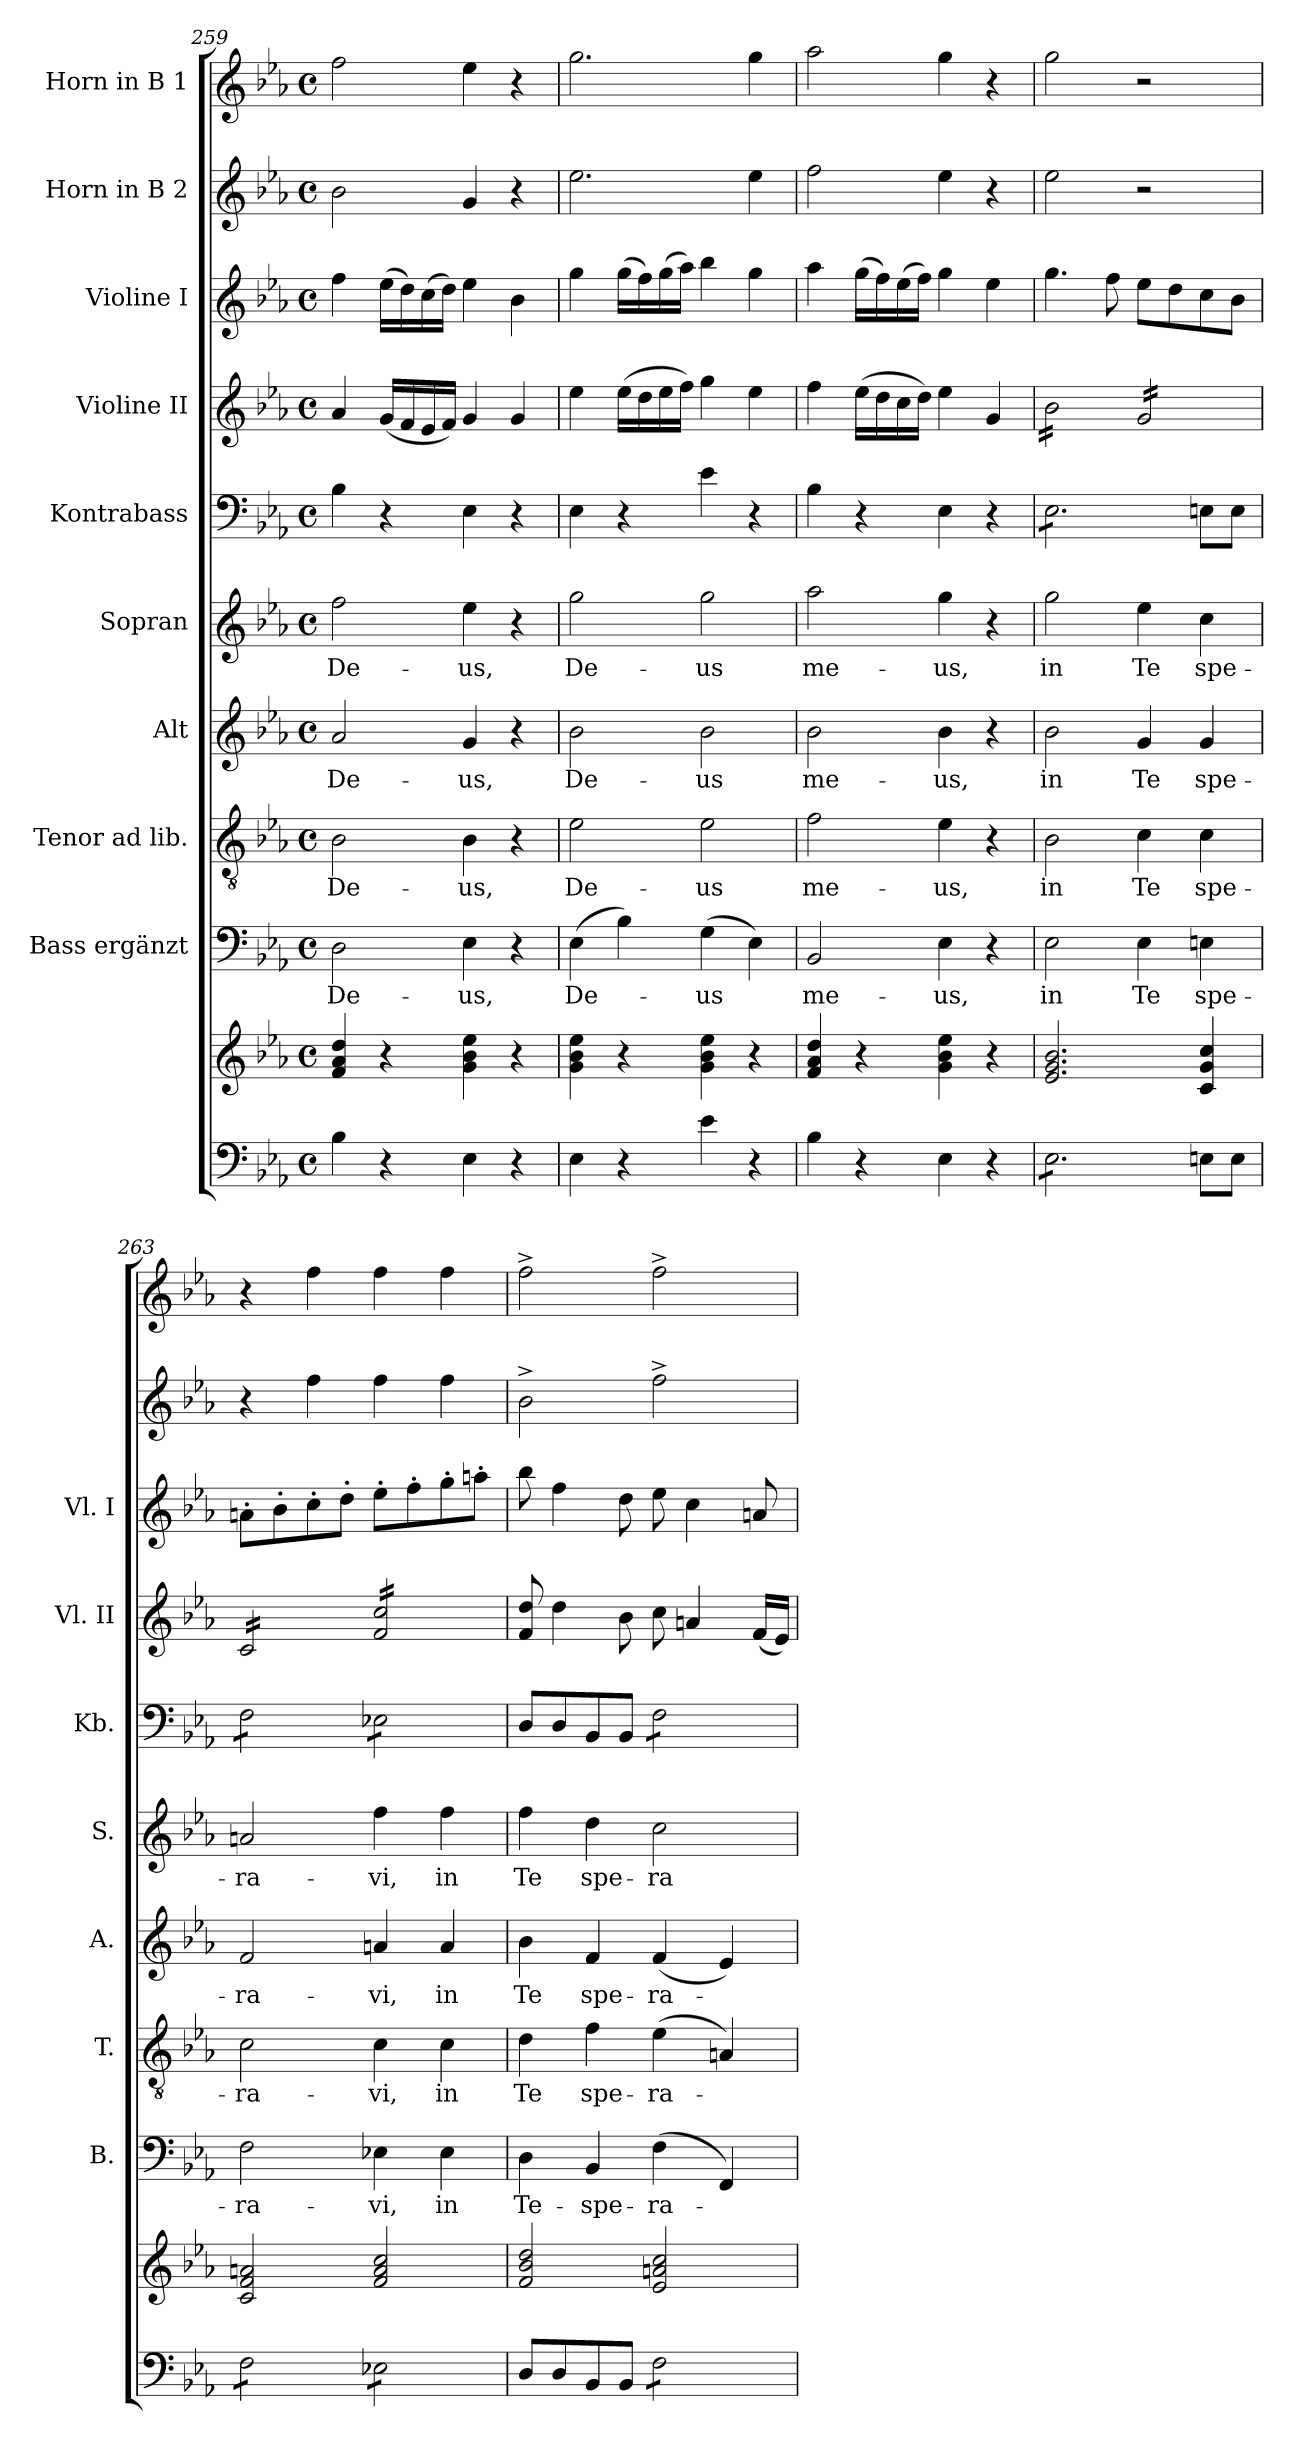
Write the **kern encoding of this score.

**kern	**kern	**kern	**text	**kern	**text	**kern	**text	**kern	**text	**kern	**kern	**kern	**kern	**kern
*part10	*part10	*part9	*part9	*part8	*part8	*part7	*part7	*part6	*part6	*part5	*part4	*part3	*part2	*part1
*staff11	*staff10	*staff9	*staff9	*staff8	*staff8	*staff7	*staff7	*staff6	*staff6	*staff5	*staff4	*staff3	*staff2	*staff1
*	*	*I"Bass ergänzt	*	*I"Tenor ad lib.	*	*I"Alt	*	*I"Sopran	*	*I"Kontrabass	*I"Violine II	*I"Violine I	*I"Horn in B 2	*I"Horn in B 1
*	*	*I'B.	*	*I'T.	*	*I'A.	*	*I'S.	*	*I'Kb.	*I'Vl. II	*I'Vl. I	*	*
*clefF4	*clefG2	*clefF4	*	*clefGv2	*	*clefG2	*	*clefG2	*	*clefF4	*clefG2	*clefG2	*clefG2	*clefG2
*	*	*	*	*	*	*	*	*	*	*ITrd7c12	*	*	*ITrd8c14	*ITrd8c14
*k[b-e-a-]	*k[b-e-a-]	*k[b-e-a-]	*	*k[b-e-a-]	*	*k[b-e-a-]	*	*k[b-e-a-]	*	*k[b-e-a-]	*k[b-e-a-]	*k[b-e-a-]	*k[b-e-a-]	*k[b-e-a-]
*E-:	*E-:	*E-:	*	*E-:	*	*E-:	*	*E-:	*	*E-:	*E-:	*E-:	*E-:	*E-:
*M4/4	*M4/4	*M4/4	*	*M4/4	*	*M4/4	*	*M4/4	*	*M4/4	*M4/4	*M4/4	*M4/4	*M4/4
*met(c)	*met(c)	*met(c)	*	*met(c)	*	*met(c)	*	*met(c)	*	*met(c)	*met(c)	*met(c)	*met(c)	*met(c)
=259	=259	=259	=259	=259	=259	=259	=259	=259	=259	=259	=259	=259	=259	=259
!	!	!	!LO:LY:b	!	!LO:LY:b	!	!LO:LY:b	!	!LO:LY:b	!	!	!	!	!
4B-\	4f/ 4a-/ 4dd/	2D\	De-	2B-\	De-	2a-/	De-	2ff\	De-	4BB-\	4a-/	4ff\	2B-\	2f\
4r	4r	.	.	.	.	.	.	.	.	4r	(<16g/LL	(>16ee-\LL	.	.
.	.	.	.	.	.	.	.	.	.	.	16f/	16dd\)	.	.
.	.	.	.	.	.	.	.	.	.	.	16e-/	(>16cc\	.	.
.	.	.	.	.	.	.	.	.	.	.	16f/JJ)	16dd\JJ)	.	.
!	!	!	!LO:LY:b	!	!LO:LY:b	!	!LO:LY:b	!	!LO:LY:b	!	!	!	!	!
4E-\	4g\ 4b-\ 4ee-\	4E-\	-us,	4B-\	-us,	4g/	-us,	4ee-\	-us,	4EE-\	4g/	4ee-\	4G/	4e-\
4r	4r	4r	.	4r	.	4r	.	4r	.	4r	4g/	4b-\	4r	4r
=260	=260	=260	=260	=260	=260	=260	=260	=260	=260	=260	=260	=260	=260	=260
!	!	!	!LO:LY:b	!	!LO:LY:b	!	!LO:LY:b	!	!LO:LY:b	!	!	!	!	!
4E-\	4g\ 4b-\ 4ee-\	(>4E-\	De-	2e-\	De-	2b-\	De-	2gg\	De-	4EE-\	4ee-\	4gg\	2.e-\	2.g\
4r	4r	4B-\)	.	.	.	.	.	.	.	4r	(>16ee-\LL	(>16gg\LL	.	.
.	.	.	.	.	.	.	.	.	.	.	16dd\	16ff\)	.	.
.	.	.	.	.	.	.	.	.	.	.	16ee-\	(>16gg\	.	.
.	.	.	.	.	.	.	.	.	.	.	16ff\JJ)	16aa-\JJ)	.	.
!	!	!	!LO:LY:b	!	!LO:LY:b	!	!LO:LY:b	!	!LO:LY:b	!	!	!	!	!
4e-\	4g\ 4b-\ 4ee-\	(>4G\	-us	2e-\	-us	2b-\	-us	2gg\	-us	4E-\	4gg\	4bb-\	.	.
4r	4r	4E-\)	.	.	.	.	.	.	.	4r	4ee-\	4gg\	4e-\	4g\
!!LO:PB:g=z
=261	=261	=261	=261	=261	=261	=261	=261	=261	=261	=261	=261	=261	=261	=261
!	!	!	!LO:LY:b	!	!LO:LY:b	!	!LO:LY:b	!	!LO:LY:b	!	!	!	!	!
4B-\	4f/ 4a-/ 4dd/	2BB-/	me-	2f\	me-	2b-\	me-	2aa-\	me-	4BB-\	4ff\	4aa-\	2f\	2a-\
4r	4r	.	.	.	.	.	.	.	.	4r	(>16ee-\LL	(>16gg\LL	.	.
.	.	.	.	.	.	.	.	.	.	.	16dd\	16ff\)	.	.
.	.	.	.	.	.	.	.	.	.	.	16cc\	(>16ee-\	.	.
.	.	.	.	.	.	.	.	.	.	.	16dd\JJ)	16ff\JJ)	.	.
!	!	!	!LO:LY:b	!	!LO:LY:b	!	!LO:LY:b	!	!LO:LY:b	!	!	!	!	!
4E-\	4g\ 4b-\ 4ee-\	4E-\	-us,	4e-\	-us,	4b-\	-us,	4gg\	-us,	4EE-\	4ee-\	4gg\	4e-\	4g\
4r	4r	4r	.	4r	.	4r	.	4r	.	4r	4g/	4ee-\	4r	4r
=262	=262	=262	=262	=262	=262	=262	=262	=262	=262	=262	=262	=262	=262	=262
!	!	!	!LO:LY:b	!	!LO:LY:b	!	!LO:LY:b	!	!LO:LY:b	!	!	!	!	!
*tremolo	*	*	*	*	*	*	*	*	*	*	*	*	*	*
*	*	*	*	*	*	*	*	*	*	*tremolo	*	*	*	*
*	*	*	*	*	*	*	*	*	*	*	*tremolo	*	*	*
8E-\L	2.e-/ 2.g/ 2.b-/	2E-\	in	2B-\	in	2b-\	in	2gg\	in	8EE-\L	16b-\LL	4.gg\	2e-\	2g\
.	.	.	.	.	.	.	.	.	.	.	16b-\	.	.	.
8E-\	.	.	.	.	.	.	.	.	.	8EE-\	16b-\	.	.	.
.	.	.	.	.	.	.	.	.	.	.	16b-\	.	.	.
8E-\	.	.	.	.	.	.	.	.	.	8EE-\	16b-\	.	.	.
.	.	.	.	.	.	.	.	.	.	.	16b-\	.	.	.
8E-\	.	.	.	.	.	.	.	.	.	8EE-\	16b-\	8ff\	.	.
.	.	.	.	.	.	.	.	.	.	.	16b-\JJ	.	.	.
!	!	!	!LO:LY:b	!	!LO:LY:b	!	!LO:LY:b	!	!LO:LY:b	!	!	!	!	!
8E-\	.	4E-\	Te	4c\	Te	4g/	Te	4ee-\	Te	8EE-\	16g/LL	8ee-\L	2r	2r
.	.	.	.	.	.	.	.	.	.	.	16g/	.	.	.
8E-\J	.	.	.	.	.	.	.	.	.	8EE-\J	16g/	8dd\	.	.
*	*	*	*	*	*	*	*	*	*	*Xtremolo	*	*	*	*
*Xtremolo	*	*	*	*	*	*	*	*	*	*	*	*	*	*
.	.	.	.	.	.	.	.	.	.	.	16g/	.	.	.
!	!	!	!LO:LY:b	!	!LO:LY:b	!	!LO:LY:b	!	!LO:LY:b	!	!	!	!	!
8En\L	4c/ 4g/ 4cc/	4En\	spe-	4c\	spe-	4g/	spe-	4cc\	spe-	8EEn\L	16g/	8cc\	.	.
.	.	.	.	.	.	.	.	.	.	.	16g/	.	.	.
8E\J	.	.	.	.	.	.	.	.	.	8EE\J	16g/	8b-\J	.	.
.	.	.	.	.	.	.	.	.	.	.	16g/JJ	.	.	.
=263	=263	=263	=263	=263	=263	=263	=263	=263	=263	=263	=263	=263	=263	=263
!	!	!	!LO:LY:b	!	!LO:LY:b	!	!LO:LY:b	!	!LO:LY:b	!	!	!	!	!
*tremolo	*	*	*	*	*	*	*	*	*	*	*	*	*	*
*	*	*	*	*	*	*	*	*	*	*tremolo	*	*	*	*
8F\L	2c/ 2f/ 2an/	2F\	-ra-	2c\	-ra-	2f/	-ra-	2an/	-ra-	8FF\L	16c/LL	8an'>\L	4r	4r
.	.	.	.	.	.	.	.	.	.	.	16c/	.	.	.
8F\	.	.	.	.	.	.	.	.	.	8FF\	16c/	8b-'>\	.	.
.	.	.	.	.	.	.	.	.	.	.	16c/	.	.	.
8F\	.	.	.	.	.	.	.	.	.	8FF\	16c/	8cc'>\	4f\	4f\
.	.	.	.	.	.	.	.	.	.	.	16c/	.	.	.
8F\J	.	.	.	.	.	.	.	.	.	8FF\J	16c/	8dd'>\J	.	.
.	.	.	.	.	.	.	.	.	.	.	16c/JJ	.	.	.
!	!	!	!LO:LY:b	!	!LO:LY:b	!	!LO:LY:b	!	!LO:LY:b	!	!	!	!	!
8E-X\L	2f/ 2a/ 2cc/	4E-X\	-vi,	4c\	-vi,	4an/	-vi,	4ff\	-vi,	8EE-X\L	16f/ 16cc/LL	8ee-'>\L	4f\	4f\
.	.	.	.	.	.	.	.	.	.	.	16f/ 16cc/	.	.	.
8E-X\	.	.	.	.	.	.	.	.	.	8EE-X\	16f/ 16cc/	8ff'>\	.	.
.	.	.	.	.	.	.	.	.	.	.	16f/ 16cc/	.	.	.
!	!	!	!LO:LY:b	!	!LO:LY:b	!	!LO:LY:b	!	!LO:LY:b	!	!	!	!	!
8E-X\	.	4E-\	in	4c\	in	4a/	in	4ff\	in	8EE-X\	16f/ 16cc/	8gg'>\	4f\	4f\
.	.	.	.	.	.	.	.	.	.	.	16f/ 16cc/	.	.	.
8E-X\J	.	.	.	.	.	.	.	.	.	8EE-X\J	16f/ 16cc/	8aan'>\J	.	.
*	*	*	*	*	*	*	*	*	*	*Xtremolo	*	*	*	*
*Xtremolo	*	*	*	*	*	*	*	*	*	*	*	*	*	*
.	.	.	.	.	.	.	.	.	.	.	16f/ 16cc/JJ	.	.	.
*	*	*	*	*	*	*	*	*	*	*	*Xtremolo	*	*	*
=264	=264	=264	=264	=264	=264	=264	=264	=264	=264	=264	=264	=264	=264	=264
!	!	!	!LO:LY:b	!	!LO:LY:b	!	!LO:LY:b	!	!LO:LY:b	!	!	!	!	!
8D/L	2f/ 2b-/ 2dd/	4D\	Te-	4d\	Te	4b-\	Te	4ff\	Te	8DD/L	8f/ 8dd/	8bb-\	2B-^>\	2f^>\
8D/	.	.	.	.	.	.	.	.	.	8DD/	4dd\	4ff\	.	.
!	!	!	!LO:LY:b	!	!LO:LY:b	!	!LO:LY:b	!	!LO:LY:b	!	!	!	!	!
8BB-/	.	4BB-/	-spe-	4f\	spe-	4f/	spe-	4dd\	spe-	8BBB-/	.	.	.	.
8BB-/J	.	.	.	.	.	.	.	.	.	8BBB-/J	8b-\	8dd\	.	.
!	!	!	!LO:LY:b	!	!LO:LY:b	!	!LO:LY:b	!	!LO:LY:b	!	!	!	!	!
*tremolo	*	*	*	*	*	*	*	*	*	*	*	*	*	*
*	*	*	*	*	*	*	*	*	*	*tremolo	*	*	*	*
8F\L	2e-/ 2an/ 2cc/	(>4F\	-ra-	(>4e-\	-ra-	(<4f/	-ra-	2cc\	-ra-	8FF\L	8cc\	8ee-\	2f^>\	2f^>\
8F\	.	.	.	.	.	.	.	.	.	8FF\	4an/	4cc\	.	.
8F\	.	4FF/)	.	4An/)	.	4e-/)	.	.	.	8FF\	.	.	.	.
8F\J	.	.	.	.	.	.	.	.	.	8FF\J	(<16f/LL	8an/	.	.
*	*	*	*	*	*	*	*	*	*	*Xtremolo	*	*	*	*
*Xtremolo	*	*	*	*	*	*	*	*	*	*	*	*	*	*
.	.	.	.	.	.	.	.	.	.	.	16e-/JJ)	.	.	.
=	=	=	=	=	=	=	=	=	=	=	=	=	=	=
*-	*-	*-	*-	*-	*-	*-	*-	*-	*-	*-	*-	*-	*-	*-
